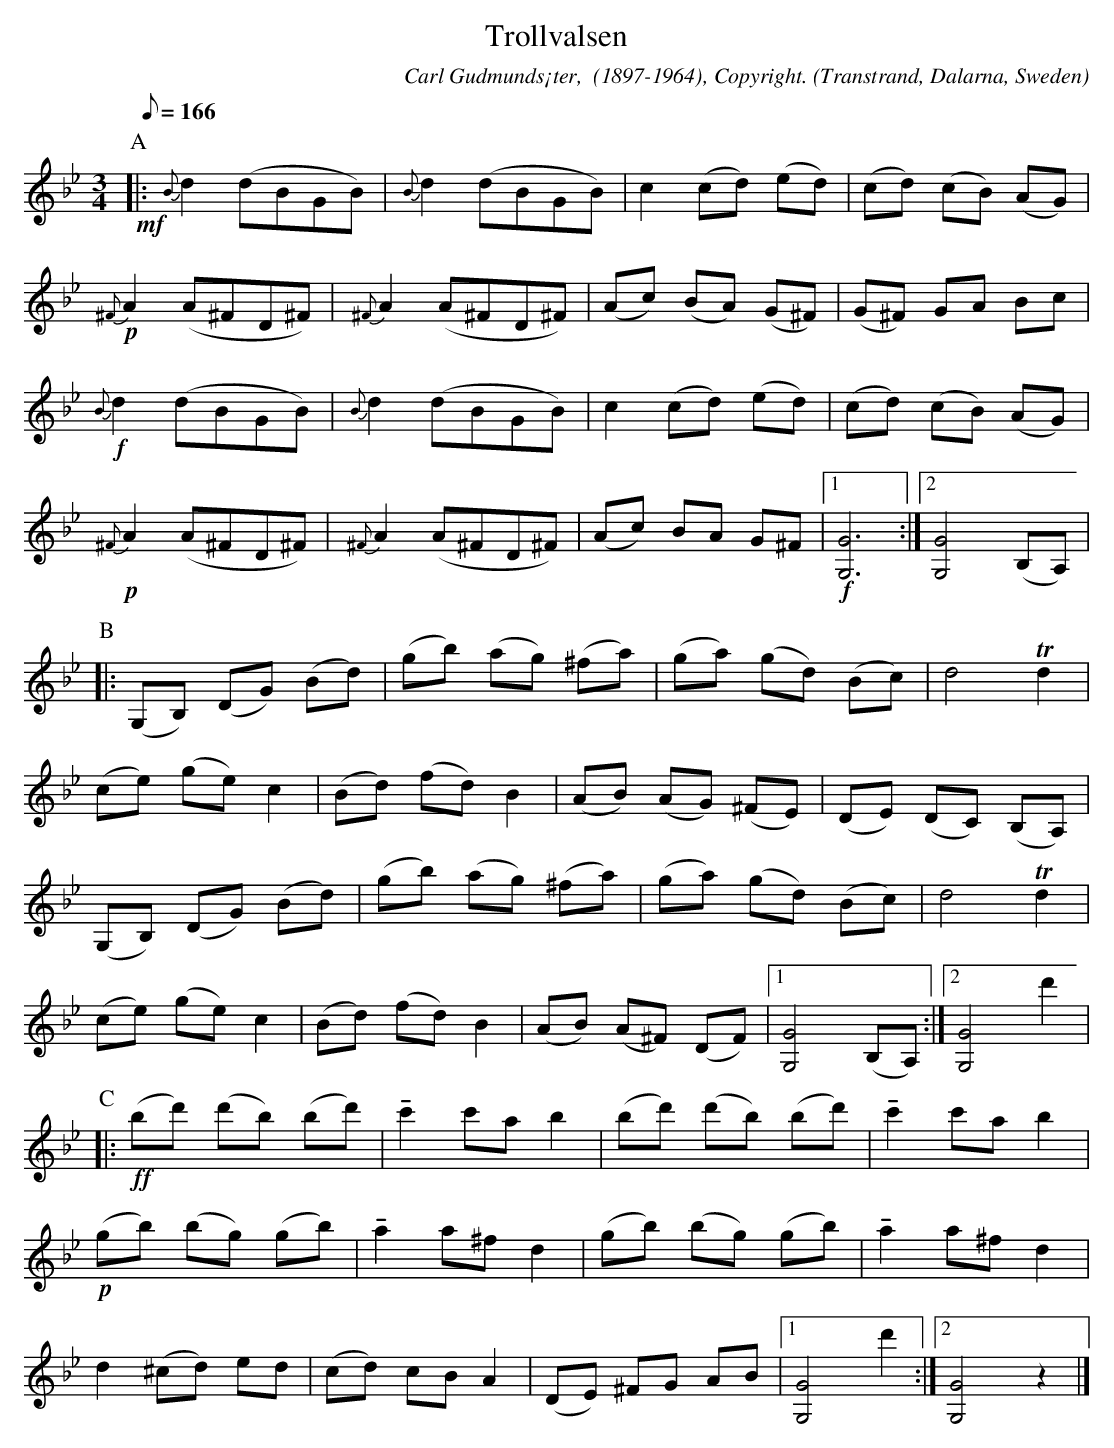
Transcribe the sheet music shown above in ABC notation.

X:1
T: Trollvalsen
O: Transtrand, Dalarna, Sweden
M: 3/4
C: Carl Gudmunds¡ter,  (1897-1964), Copyright.
Q:166 Allegro
K: Gm
P:A
+mf+ |: {B}d2 (dBGB) | {B}d2 (dBGB) | c2 (cd) (ed) | (cd) (cB) (AG) |
+p+ {^F}A2 (A^FD^F) | {^F}A2 (A^FD^F) | (Ac) (BA) (G^F) | (G^F) GA Bc |
+f+ {B}d2 (dBGB) | {B}d2 (dBGB) |  c2 (cd) (ed) | (cd) (cB) (AG) |
+p+ {^F}A2 (A^FD^F) | {^F}A2 (A^FD^F) | (Ac) BA G^F |1 +f+ [G6G,6] :|2 [G4G,4] (B,A,)|
P:B
|: (G,B,) (DG) (Bd) | (gb) (ag) (^fa) | (ga) (gd) (Bc) | d4 Td2 |
(ce) (ge) c2 | (Bd) (fd) B2 | (AB) (AG) (^FE) | (DE) (DC) (B,A,) |
(G,B,) (DG) (Bd) | (gb) (ag) (^fa) | (ga) (gd) (Bc) | d4 Td2 |
(ce) (ge) c2 | (Bd) (fd) B2 | (AB) (A^F) (DF) |1 [G4G,4] (B,A,) :|2 [G4G,4] d'2|
P:C
|: +ff+ (bd') (d'b) (bd') | !tenuto!c'2 c'a b2 | (bd') (d'b) (bd') | !tenuto! c'2 c'a b2 |
+p+ (gb) (bg) (gb) | !tenuto! a2 a^f d2 | (gb) (bg) (gb) | !tenuto! a2 a^f d2 |
d2 (^cd) ed | (cd) cB A2 | (DE) ^FG AB |1 [G4G,4] d'2 :|2 [G4G,4] z2 |]
